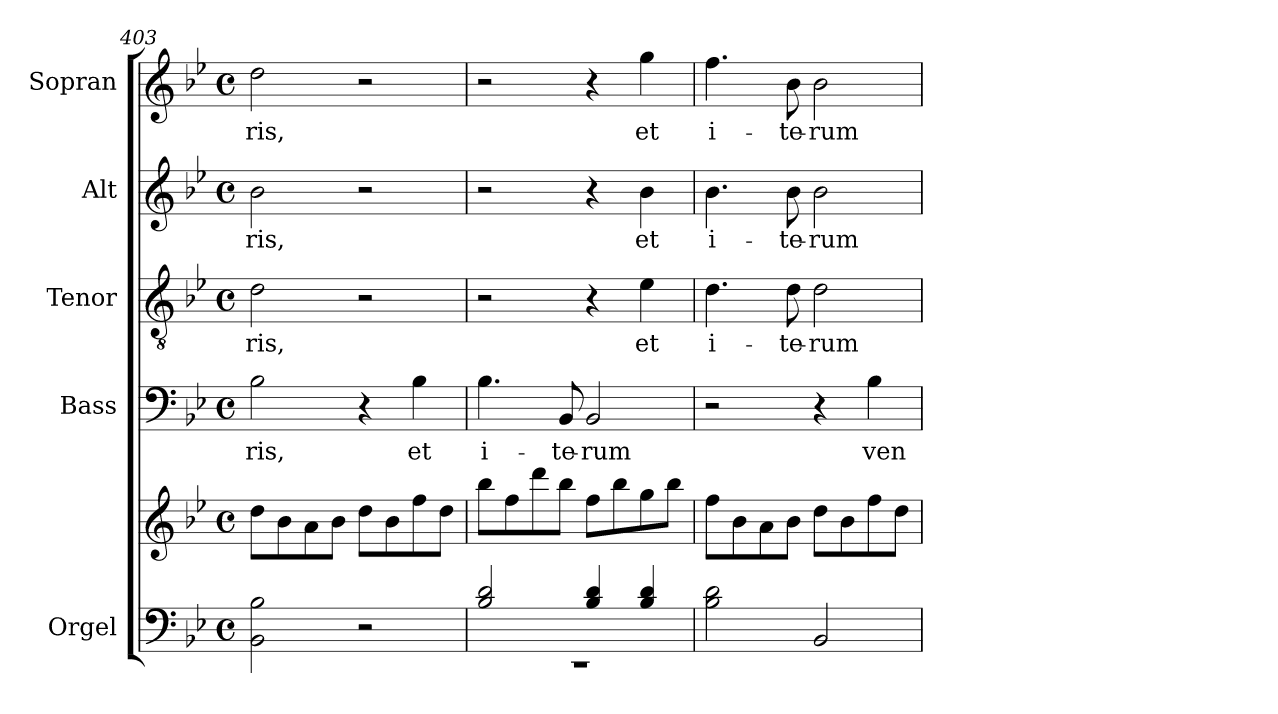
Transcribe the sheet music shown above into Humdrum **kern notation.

**kern	**kern	**kern	**text	**kern	**text	**kern	**text	**kern	**text
*part5	*part5	*part4	*part4	*part3	*part3	*part2	*part2	*part1	*part1
*staff6	*staff5	*staff4	*staff4	*staff3	*staff3	*staff2	*staff2	*staff1	*staff1
*I"Orgel	*	*I"Bass	*	*I"Tenor	*	*I"Alt	*	*I"Sopran	*
*I'Org.	*	*I'B.	*	*I'T.	*	*I'A.	*	*I'S.	*
*clefF4	*clefG2	*clefF4	*	*clefGv2	*	*clefG2	*	*clefG2	*
*k[b-e-]	*k[b-e-]	*k[b-e-]	*	*k[b-e-]	*	*k[b-e-]	*	*k[b-e-]	*
*B-:	*B-:	*B-:	*	*B-:	*	*B-:	*	*B-:	*
*M4/4	*M4/4	*M4/4	*	*M4/4	*	*M4/4	*	*M4/4	*
*met(c)	*met(c)	*met(c)	*	*met(c)	*	*met(c)	*	*met(c)	*
=403	=403	=403	=403	=403	=403	=403	=403	=403	=403
!	!	!	!LO:LY:b	!	!LO:LY:b	!	!LO:LY:b	!	!LO:LY:b
2BB-\ 2B-\	8dd\L	2B-\	-ris,	2d\	-ris,	2b-\	-ris,	2dd\	-ris,
.	8b-\	.	.	.	.	.	.	.	.
.	8a\	.	.	.	.	.	.	.	.
.	8b-\J	.	.	.	.	.	.	.	.
2r	8dd\L	4r	.	2r	.	2r	.	2r	.
.	8b-\	.	.	.	.	.	.	.	.
!	!	!	!LO:LY:b	!	!	!	!	!	!
.	8ff\	4B-\	et	.	.	.	.	.	.
.	8dd\J	.	.	.	.	.	.	.	.
=404	=404	=404	=404	=404	=404	=404	=404	=404	=404
*^	*	*	*	*	*	*	*	*	*
!	!	!	!	!LO:LY:b	!	!	!	!	!	!
2B-/ 2d/	1rEE	8bb-\L	4.B-\	i-	2r	.	2r	.	2r	.
.	.	8ff\	.	.	.	.	.	.	.	.
.	.	8ddd\	.	.	.	.	.	.	.	.
!	!	!	!	!LO:LY:b	!	!	!	!	!	!
.	.	8bb-\J	8BB-/	-te-	.	.	.	.	.	.
!	!	!	!	!LO:LY:b	!	!	!	!	!	!
4B-/ 4d/	.	8ff\L	2BB-/	-rum	4r	.	4r	.	4r	.
.	.	8bb-\	.	.	.	.	.	.	.	.
!	!	!	!	!	!	!LO:LY:b	!	!LO:LY:b	!	!LO:LY:b
4B-/ 4d/	.	8gg\	.	.	4e-\	et	4b-\	et	4gg\	et
.	.	8bb-\J	.	.	.	.	.	.	.	.
*v	*v	*	*	*	*	*	*	*	*	*
!!LO:LB:g=z
=405	=405	=405	=405	=405	=405	=405	=405	=405	=405
!	!	!	!	!	!LO:LY:b	!	!LO:LY:b	!	!LO:LY:b
2B-\ 2d\	8ff\L	2r	.	4.d\	i-	4.b-\	i-	4.ff\	i-
.	8b-\	.	.	.	.	.	.	.	.
.	8a\	.	.	.	.	.	.	.	.
!	!	!	!	!	!LO:LY:b	!	!LO:LY:b	!	!LO:LY:b
.	8b-\J	.	.	8d\	-te-	8b-\	-te-	8b-\	-te-
!	!	!	!	!	!LO:LY:b	!	!LO:LY:b	!	!LO:LY:b
2BB-/	8dd\L	4r	.	2d\	-rum	2b-\	-rum	2b-\	-rum
.	8b-\	.	.	.	.	.	.	.	.
!	!	!	!LO:LY:b	!	!	!	!	!	!
.	8ff\	4B-\	ven-	.	.	.	.	.	.
.	8dd\J	.	.	.	.	.	.	.	.
=	=	=	=	=	=	=	=	=	=
*-	*-	*-	*-	*-	*-	*-	*-	*-	*-
